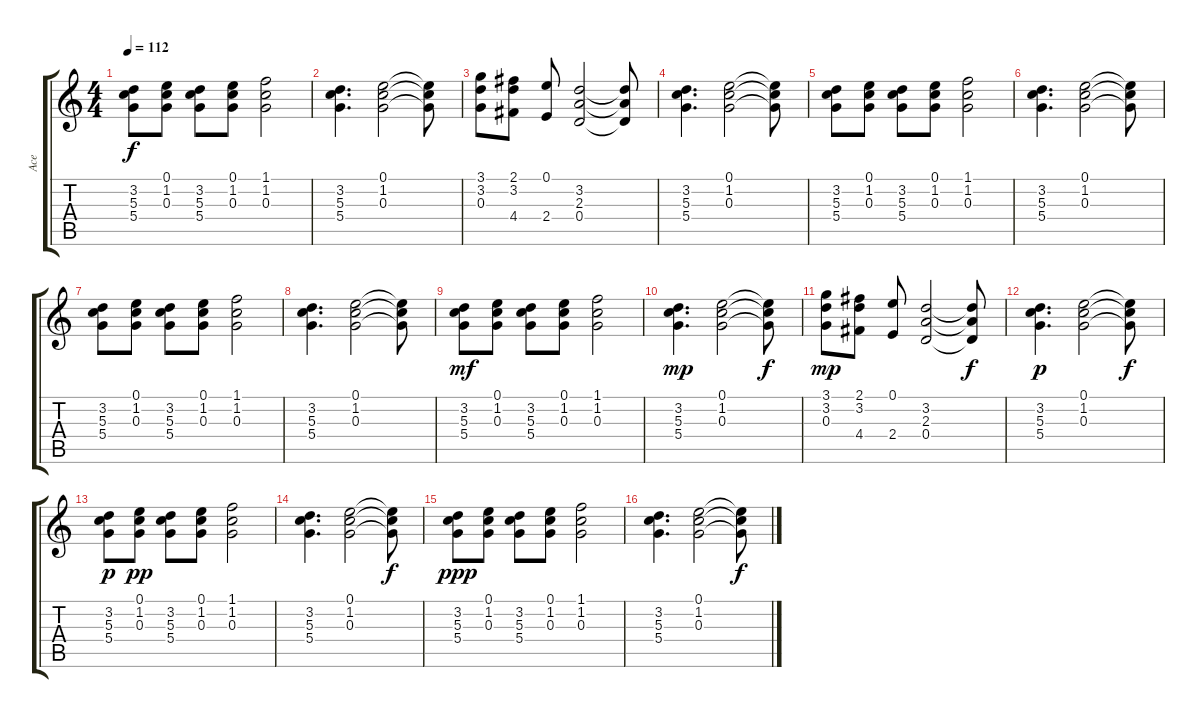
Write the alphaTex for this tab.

\track ("Ace" "Ace") {instrument distortionguitar}
\staff {score tabs}
\tuning (E4 B3 G3 D3 A2 E2) {hide}
\ts (4 4)
\tempo 112
\clef g2
\ks c
(3.2 5.3 5.4).8{dy f} (0.1 1.2 0.3).8 (3.2 5.3 5.4).8 (0.1 1.2 0.3).8 (1.1 1.2 0.3).2 |
(3.2 5.3 5.4).4{d} (0.1 1.2 0.3).2 (0.1{t} 1.2{t} 0.3{t}).8 |
(3.1 3.2 0.3).8 (2.1 3.2 4.4).8 (0.1 2.4).8 (3.2 2.3 0.4).2 (3.2{t} 2.3{t} 0.4{t}).8 |
(3.2 5.3 5.4).4{d} (0.1 1.2 0.3).2 (0.1{t} 1.2{t} 0.3{t}).8 |
(3.2 5.3 5.4).8 (0.1 1.2 0.3).8 (3.2 5.3 5.4).8 (0.1 1.2 0.3).8 (1.1 1.2 0.3).2 |
(3.2 5.3 5.4).4{d} (0.1 1.2 0.3).2 (0.1{t} 1.2{t} 0.3{t}).8 |
(3.2 5.3 5.4).8 (0.1 1.2 0.3).8 (3.2 5.3 5.4).8 (0.1 1.2 0.3).8 (1.1 1.2 0.3).2 |
(3.2 5.3 5.4).4{d} (0.1 1.2 0.3).2 (0.1{t} 1.2{t} 0.3{t}).8 |
(3.2 5.3 5.4).8{dy mf} (0.1 1.2 0.3).8 (3.2 5.3 5.4).8 (0.1 1.2 0.3).8 (1.1 1.2 0.3).2 |
(3.2 5.3 5.4).4{d dy mp} (0.1 1.2 0.3).2 (0.1{t} 1.2{t} 0.3{t}).8{dy f} |
(3.1 3.2 0.3).8{dy mp} (2.1 3.2 4.4).8 (0.1 2.4).8 (3.2 2.3 0.4).2 (3.2{t} 2.3{t} 0.4{t}).8{dy f} |
(3.2 5.3 5.4).4{d dy p} (0.1 1.2 0.3).2 (0.1{t} 1.2{t} 0.3{t}).8{dy f} |
(3.2 5.3 5.4).8{dy p} (0.1 1.2 0.3).8{dy pp} (3.2 5.3 5.4).8 (0.1 1.2 0.3).8 (1.1 1.2 0.3).2 |
(3.2 5.3 5.4).4{d} (0.1 1.2 0.3).2 (0.1{t} 1.2{t} 0.3{t}).8{dy f} |
(3.2 5.3 5.4).8{dy ppp} (0.1 1.2 0.3).8 (3.2 5.3 5.4).8 (0.1 1.2 0.3).8 (1.1 1.2 0.3).2 |
(3.2 5.3 5.4).4{d} (0.1 1.2 0.3).2 (0.1{t} 1.2{t} 0.3{t}).8{dy f}
